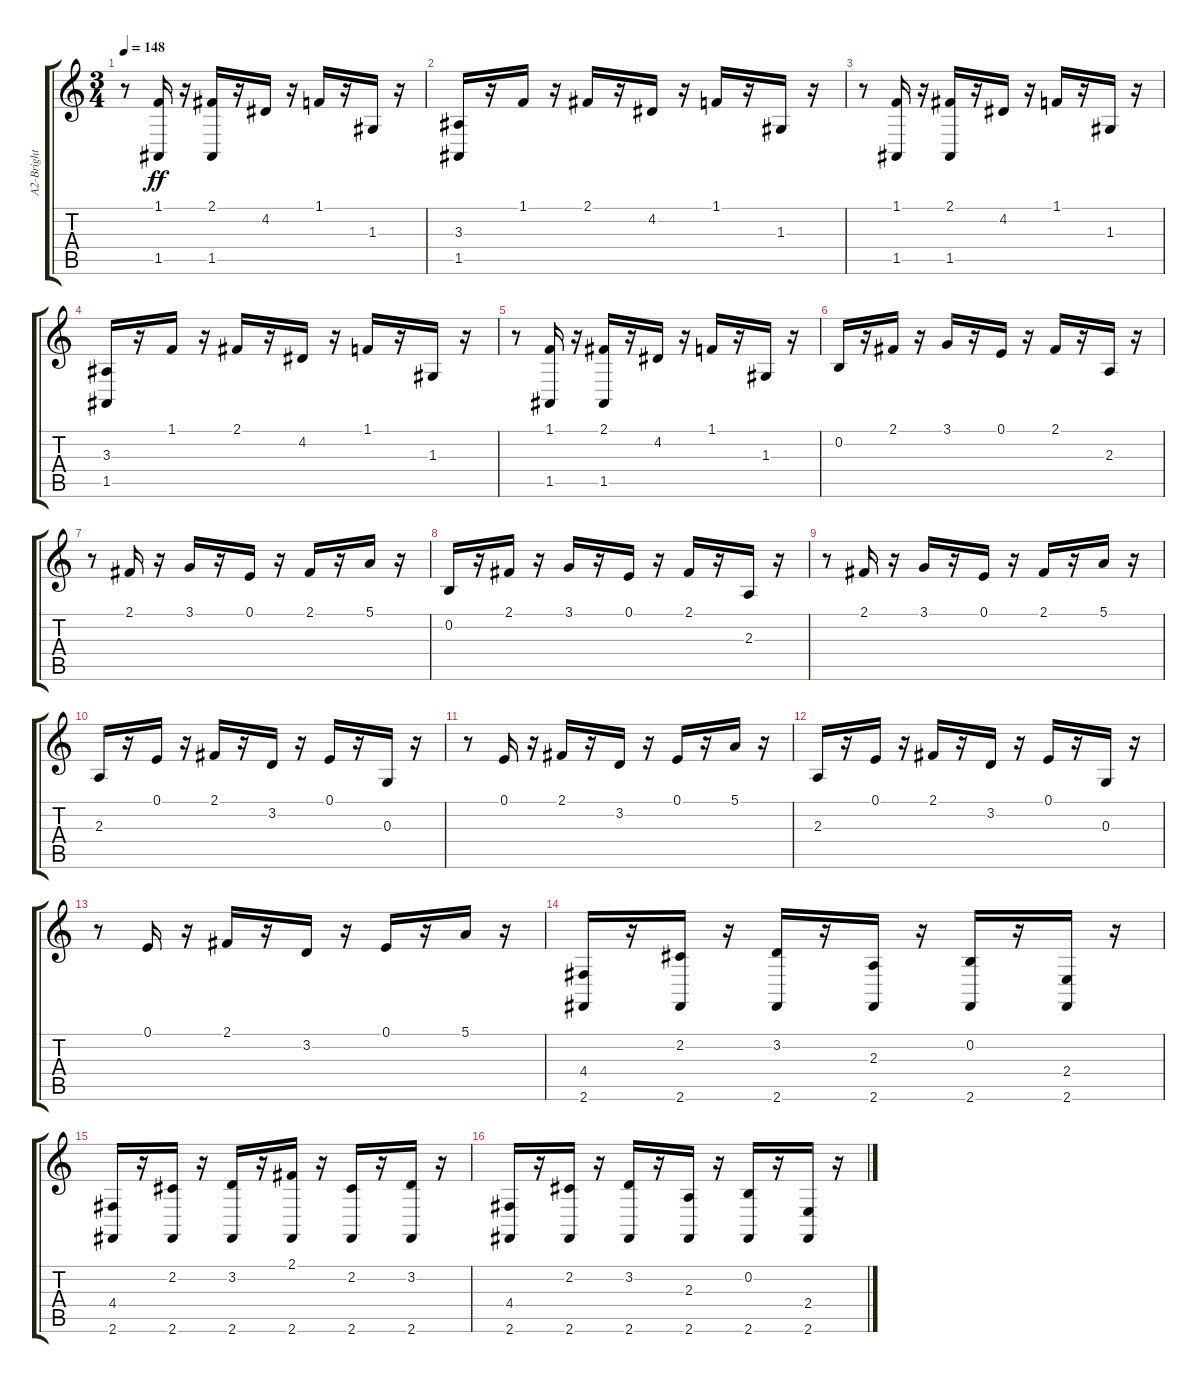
\track ("A2-Bright Str: " "A2-Bright ") {instrument stringensemble1}
\staff {score tabs}
\tuning (E4 B3 G3 D3 A2 E2) {hide}
\ts (3 4)
\tempo 148
\clef g2
\ks c
r.8{dy ff} (1.1 1.5).16 r.16 (2.1 1.5).16 r.16 4.2.16 r.16 1.1.16 r.16 1.3.16 r.16 |
(3.3 1.5).16 r.16 1.1.16 r.16 2.1.16 r.16 4.2.16 r.16 1.1.16 r.16 1.3.16 r.16 |
r.8 (1.1 1.5).16 r.16 (2.1 1.5).16 r.16 4.2.16 r.16 1.1.16 r.16 1.3.16 r.16 |
(3.3 1.5).16 r.16 1.1.16 r.16 2.1.16 r.16 4.2.16 r.16 1.1.16 r.16 1.3.16 r.16 |
r.8 (1.1 1.5).16 r.16 (2.1 1.5).16 r.16 4.2.16 r.16 1.1.16 r.16 1.3.16 r.16 |
0.2.16 r.16 2.1.16 r.16 3.1.16 r.16 0.1.16 r.16 2.1.16 r.16 2.3.16 r.16 |
r.8 2.1.16 r.16 3.1.16 r.16 0.1.16 r.16 2.1.16 r.16 5.1.16 r.16 |
0.2.16 r.16 2.1.16 r.16 3.1.16 r.16 0.1.16 r.16 2.1.16 r.16 2.3.16 r.16 |
r.8 2.1.16 r.16 3.1.16 r.16 0.1.16 r.16 2.1.16 r.16 5.1.16 r.16 |
2.3.16 r.16 0.1.16 r.16 2.1.16 r.16 3.2.16 r.16 0.1.16 r.16 0.3.16 r.16 |
r.8 0.1.16 r.16 2.1.16 r.16 3.2.16 r.16 0.1.16 r.16 5.1.16 r.16 |
2.3.16 r.16 0.1.16 r.16 2.1.16 r.16 3.2.16 r.16 0.1.16 r.16 0.3.16 r.16 |
r.8 0.1.16 r.16 2.1.16 r.16 3.2.16 r.16 0.1.16 r.16 5.1.16 r.16 |
(4.4 2.6).16 r.16 (2.2 2.6).16 r.16 (3.2 2.6).16 r.16 (2.3 2.6).16 r.16 (0.2 2.6).16 r.16 (2.4 2.6).16 r.16 |
(4.4 2.6).16 r.16 (2.2 2.6).16 r.16 (3.2 2.6).16 r.16 (2.1 2.6).16 r.16 (2.2 2.6).16 r.16 (3.2 2.6).16 r.16 |
(4.4 2.6).16 r.16 (2.2 2.6).16 r.16 (3.2 2.6).16 r.16 (2.3 2.6).16 r.16 (0.2 2.6).16 r.16 (2.4 2.6).16 r.16
